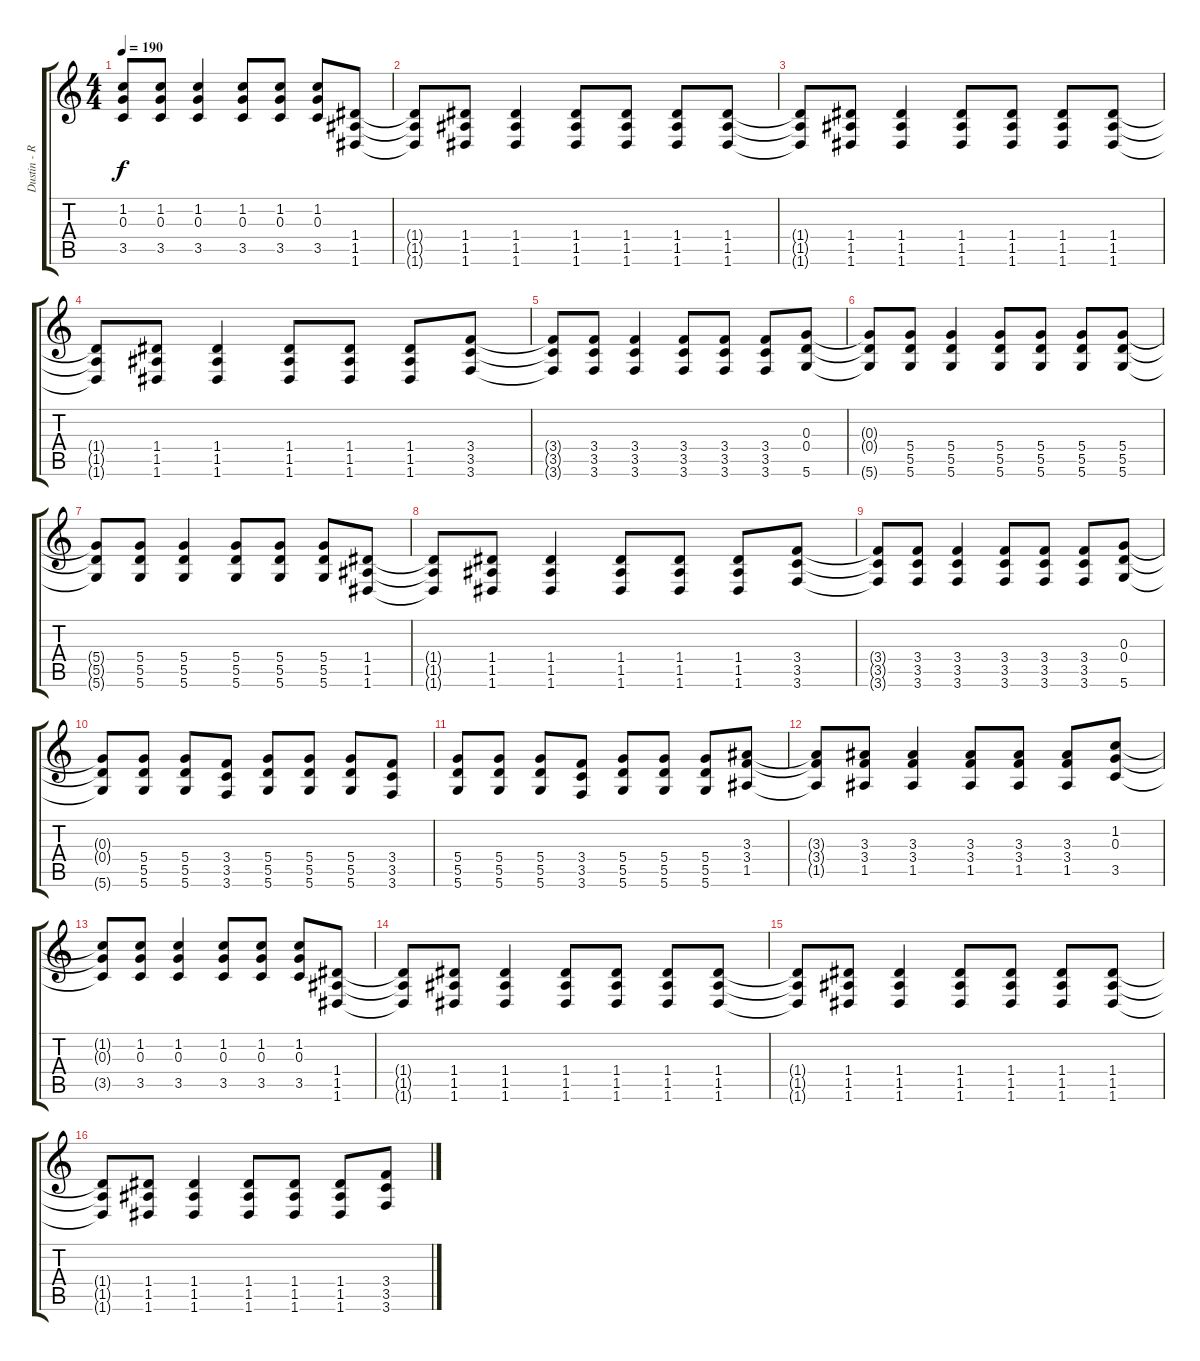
\track ("Dustin - Rythem" "Dustin - R") {instrument acousticguitarsteel}
\staff {score tabs}
\tuning (E4 B3 G3 D3 A2 D2) {hide}
\ts (4 4)
\tempo 190
\clef g2
\ks c
(1.2{t} 0.3{t} 3.5{t}).8{dy f} (1.2 0.3 3.5).8 (1.2 0.3 3.5).4 (1.2 0.3 3.5).8 (1.2 0.3 3.5).8 (1.2 0.3 3.5).8 (1.4 1.5 1.6).8 |
(1.4{t} 1.5{t} 1.6{t}).8 (1.4 1.5 1.6).8 (1.4 1.5 1.6).4 (1.4 1.5 1.6).8 (1.4 1.5 1.6).8 (1.4 1.5 1.6).8 (1.4 1.5 1.6).8 |
(1.4{t} 1.5{t} 1.6{t}).8 (1.4 1.5 1.6).8 (1.4 1.5 1.6).4 (1.4 1.5 1.6).8 (1.4 1.5 1.6).8 (1.4 1.5 1.6).8 (1.4 1.5 1.6).8 |
(1.4{t} 1.5{t} 1.6{t}).8 (1.4 1.5 1.6).8 (1.4 1.5 1.6).4 (1.4 1.5 1.6).8 (1.4 1.5 1.6).8 (1.4 1.5 1.6).8 (3.4 3.5 3.6).8 |
(3.4{t} 3.5{t} 3.6{t}).8 (3.4 3.5 3.6).8 (3.4 3.5 3.6).4 (3.4 3.5 3.6).8 (3.4 3.5 3.6).8 (3.4 3.5 3.6).8 (0.3 0.4 5.6).8 |
(0.3{t} 0.4{t} 5.6{t}).8 (5.4 5.5 5.6).8 (5.4 5.5 5.6).4 (5.4 5.5 5.6).8 (5.4 5.5 5.6).8 (5.4 5.5 5.6).8 (5.4 5.5 5.6).8 |
(5.4{t} 5.5{t} 5.6{t}).8 (5.4 5.5 5.6).8 (5.4 5.5 5.6).4 (5.4 5.5 5.6).8 (5.4 5.5 5.6).8 (5.4 5.5 5.6).8 (1.4 1.5 1.6).8 |
(1.4{t} 1.5{t} 1.6{t}).8 (1.4 1.5 1.6).8 (1.4 1.5 1.6).4 (1.4 1.5 1.6).8 (1.4 1.5 1.6).8 (1.4 1.5 1.6).8 (3.4 3.5 3.6).8 |
(3.4{t} 3.5{t} 3.6{t}).8 (3.4 3.5 3.6).8 (3.4 3.5 3.6).4 (3.4 3.5 3.6).8 (3.4 3.5 3.6).8 (3.4 3.5 3.6).8 (0.3 0.4 5.6).8 |
(0.3{t} 0.4{t} 5.6{t}).8 (5.4 5.5 5.6).8 (5.4 5.5 5.6).8 (3.4 3.5 3.6).8 (5.4 5.5 5.6).8 (5.4 5.5 5.6).8 (5.4 5.5 5.6).8 (3.4 3.5 3.6).8 |
(5.4 5.5 5.6).8 (5.4 5.5 5.6).8 (5.4 5.5 5.6).8 (3.4 3.5 3.6).8 (5.4 5.5 5.6).8 (5.4 5.5 5.6).8 (5.4 5.5 5.6).8 (3.3 3.4 1.5).8 |
(3.3{t} 3.4{t} 1.5{t}).8 (3.3 3.4 1.5).8 (3.3 3.4 1.5).4 (3.3 3.4 1.5).8 (3.3 3.4 1.5).8 (3.3 3.4 1.5).8 (1.2 0.3 3.5).8 |
(1.2{t} 0.3{t} 3.5{t}).8 (1.2 0.3 3.5).8 (1.2 0.3 3.5).4 (1.2 0.3 3.5).8 (1.2 0.3 3.5).8 (1.2 0.3 3.5).8 (1.4 1.5 1.6).8 |
(1.4{t} 1.5{t} 1.6{t}).8 (1.4 1.5 1.6).8 (1.4 1.5 1.6).4 (1.4 1.5 1.6).8 (1.4 1.5 1.6).8 (1.4 1.5 1.6).8 (1.4 1.5 1.6).8 |
(1.4{t} 1.5{t} 1.6{t}).8 (1.4 1.5 1.6).8 (1.4 1.5 1.6).4 (1.4 1.5 1.6).8 (1.4 1.5 1.6).8 (1.4 1.5 1.6).8 (1.4 1.5 1.6).8 |
(1.4{t} 1.5{t} 1.6{t}).8 (1.4 1.5 1.6).8 (1.4 1.5 1.6).4 (1.4 1.5 1.6).8 (1.4 1.5 1.6).8 (1.4 1.5 1.6).8 (3.4 3.5 3.6).8
